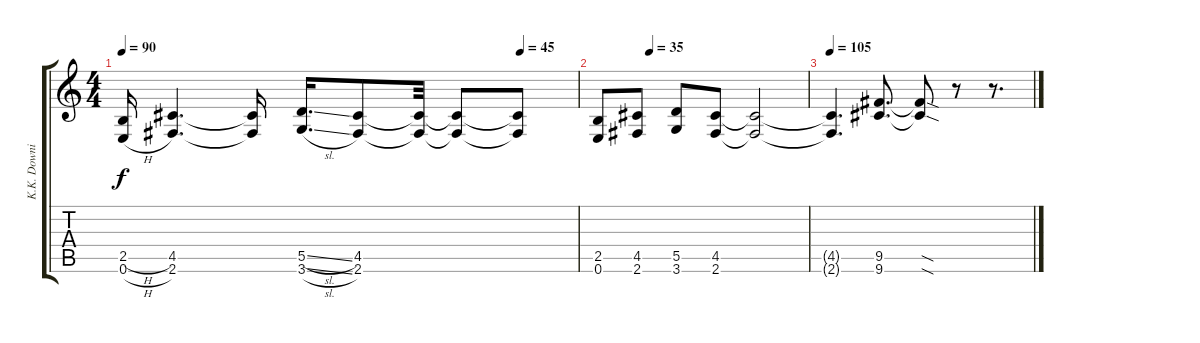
\track ("K.K. Downing" "K.K. Downi") {instrument distortionguitar}
\staff {score tabs}
\tuning (E4 B3 G3 D3 A2 E2) {hide}
\ts (4 4)
\tempo 90
\tempo (45 0.875)
\clef g2
\ks c
(2.5{h} 0.6{h}).16{dy f} (4.5 2.6).4{d} (4.5{t} 2.6{t}).16 (5.5{sl} 3.6{sl}).16{d} (4.5 2.6).8 (4.5{t} 2.6{t}).32 (4.5{t} 2.6{t}).8 (4.5{t} 2.6{t}).8 |
\tempo (35 0.25)
(2.5 0.6).8 (4.5 2.6).8 (5.5 3.6).8 (4.5 2.6).8 (4.5{t} 2.6{t}).2 |
\tempo 105
(4.5{t} 2.6{t}).4{d} (9.5 9.6).8{d} (9.5{sod t} 9.6{sod t}).8 r.8 r.8{d}
